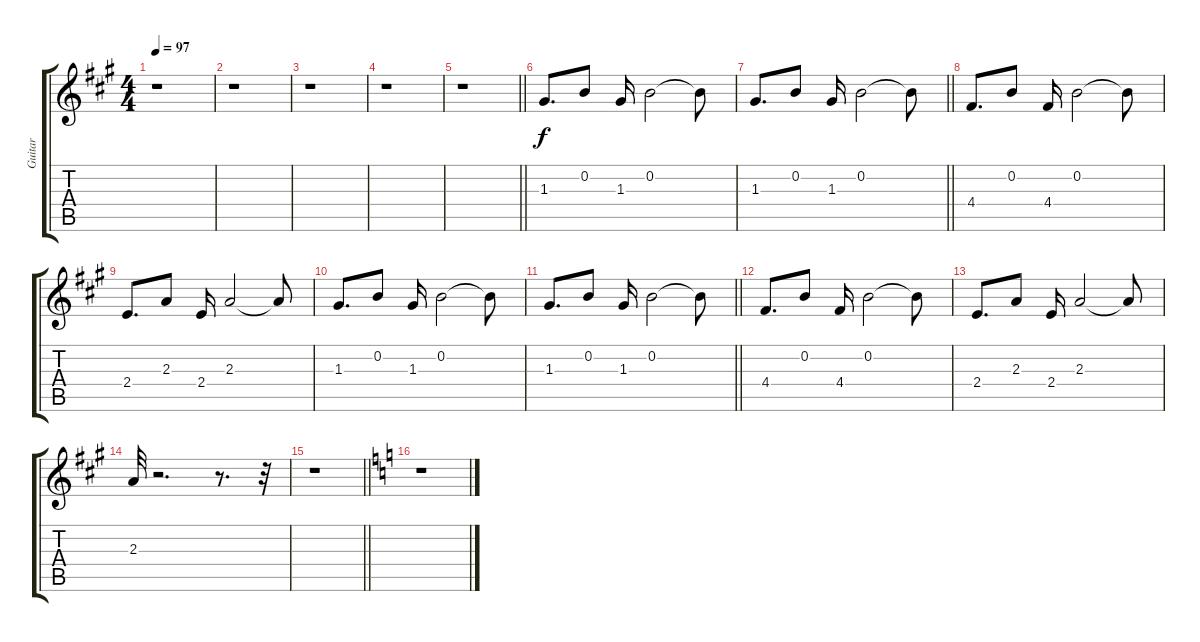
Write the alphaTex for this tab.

\track ("Guitar" "Guitar") {instrument overdrivenguitar}
\staff {score tabs}
\tuning (E4 B3 G3 D3 A2 E2) {hide}
\ts (4 4)
\tempo 97
\clef g2
\ks a
r.1{dy f} |
r.1 |
r.1 |
r.1 |
\barLineRight lightlight
r.1 |
1.3.8{d} 0.2.8 1.3.16 0.2.2 0.2{t}.8 |
\barLineRight lightlight
1.3.8{d} 0.2.8 1.3.16 0.2.2 0.2{t}.8 |
4.4.8{d} 0.2.8 4.4.16 0.2.2 0.2{t}.8 |
2.4.8{d} 2.3.8 2.4.16 2.3.2 2.3{t}.8 |
1.3.8{d} 0.2.8 1.3.16 0.2.2 0.2{t}.8 |
\barLineRight lightlight
1.3.8{d} 0.2.8 1.3.16 0.2.2 0.2{t}.8 |
4.4.8{d} 0.2.8 4.4.16 0.2.2 0.2{t}.8 |
2.4.8{d} 2.3.8 2.4.16 2.3.2 2.3{t}.8 |
2.3.32 r.2{d} r.8{d} r.32 |
\barLineRight lightlight
r.1 |
\ks c
r.1
